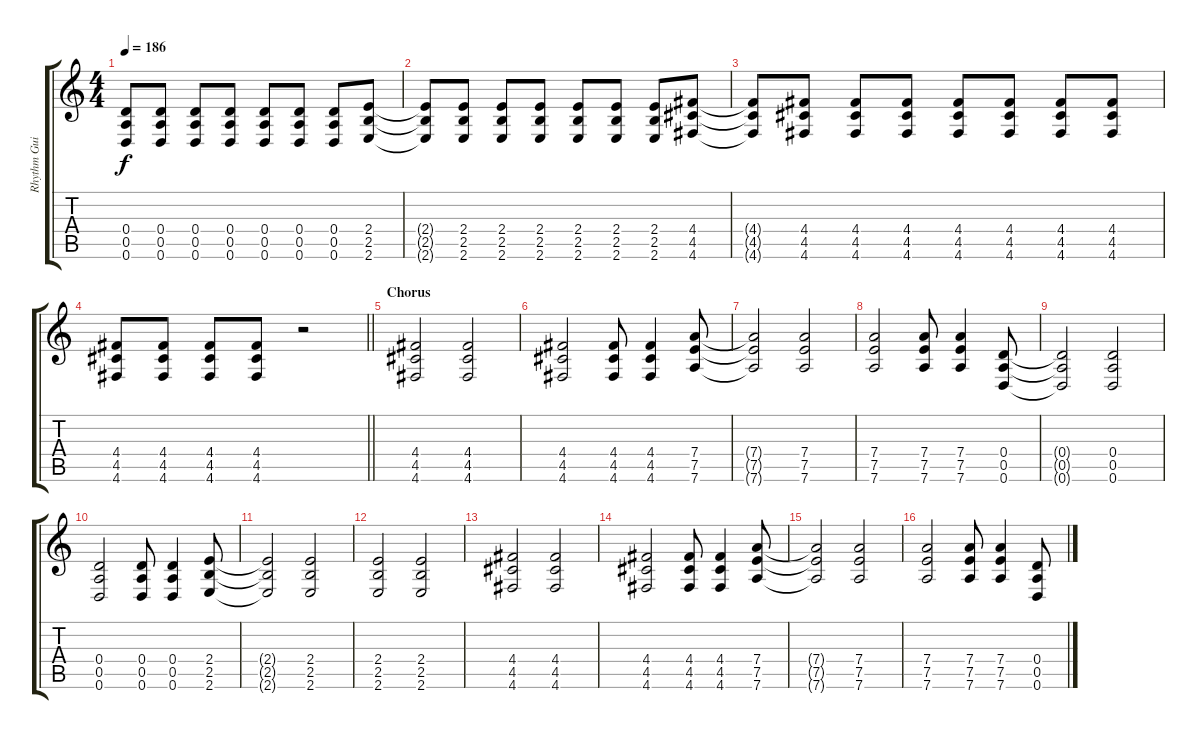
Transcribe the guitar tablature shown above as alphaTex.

\track ("Rhythm Guitar" "Rhythm Gui") {instrument distortionguitar}
\staff {score tabs}
\tuning (E4 B3 G3 D3 A2 D2) {hide}
\ts (4 4)
\tempo 186
\clef g2
\ks c
(0.4 0.5 0.6).8{dy f} (0.4 0.5 0.6).8 (0.4 0.5 0.6).8 (0.4 0.5 0.6).8 (0.4 0.5 0.6).8 (0.4 0.5 0.6).8 (0.4 0.5 0.6).8 (2.4 2.5 2.6).8 |
(2.4{t} 2.5{t} 2.6{t}).8 (2.4 2.5 2.6).8 (2.4 2.5 2.6).8 (2.4 2.5 2.6).8 (2.4 2.5 2.6).8 (2.4 2.5 2.6).8 (2.4 2.5 2.6).8 (4.4 4.5 4.6).8 |
(4.4{t} 4.5{t} 4.6{t}).8 (4.4 4.5 4.6).8 (4.4 4.5 4.6).8 (4.4 4.5 4.6).8 (4.4 4.5 4.6).8 (4.4 4.5 4.6).8 (4.4 4.5 4.6).8 (4.4 4.5 4.6).8 |
\barLineRight lightlight
(4.4 4.5 4.6).8 (4.4 4.5 4.6).8 (4.4 4.5 4.6).8 (4.4 4.5 4.6).8 r.2 |
\section ("" "Chorus")
(4.4 4.5 4.6).2 (4.4 4.5 4.6).2 |
(4.4 4.5 4.6).2 (4.4 4.5 4.6).8 (4.4 4.5 4.6).4 (7.4 7.5 7.6).8 |
(7.4{t} 7.5{t} 7.6{t}).2 (7.4 7.5 7.6).2 |
(7.4 7.5 7.6).2 (7.4 7.5 7.6).8 (7.4 7.5 7.6).4 (0.4 0.5 0.6).8 |
(0.4{t} 0.5{t} 0.6{t}).2 (0.4 0.5 0.6).2 |
(0.4 0.5 0.6).2 (0.4 0.5 0.6).8 (0.4 0.5 0.6).4 (2.4 2.5 2.6).8 |
(2.4{t} 2.5{t} 2.6{t}).2 (2.4 2.5 2.6).2 |
(2.4 2.5 2.6).2 (2.4 2.5 2.6).2 |
(4.4 4.5 4.6).2 (4.4 4.5 4.6).2 |
(4.4 4.5 4.6).2 (4.4 4.5 4.6).8 (4.4 4.5 4.6).4 (7.4 7.5 7.6).8 |
(7.4{t} 7.5{t} 7.6{t}).2 (7.4 7.5 7.6).2 |
(7.4 7.5 7.6).2 (7.4 7.5 7.6).8 (7.4 7.5 7.6).4 (0.4 0.5 0.6).8
